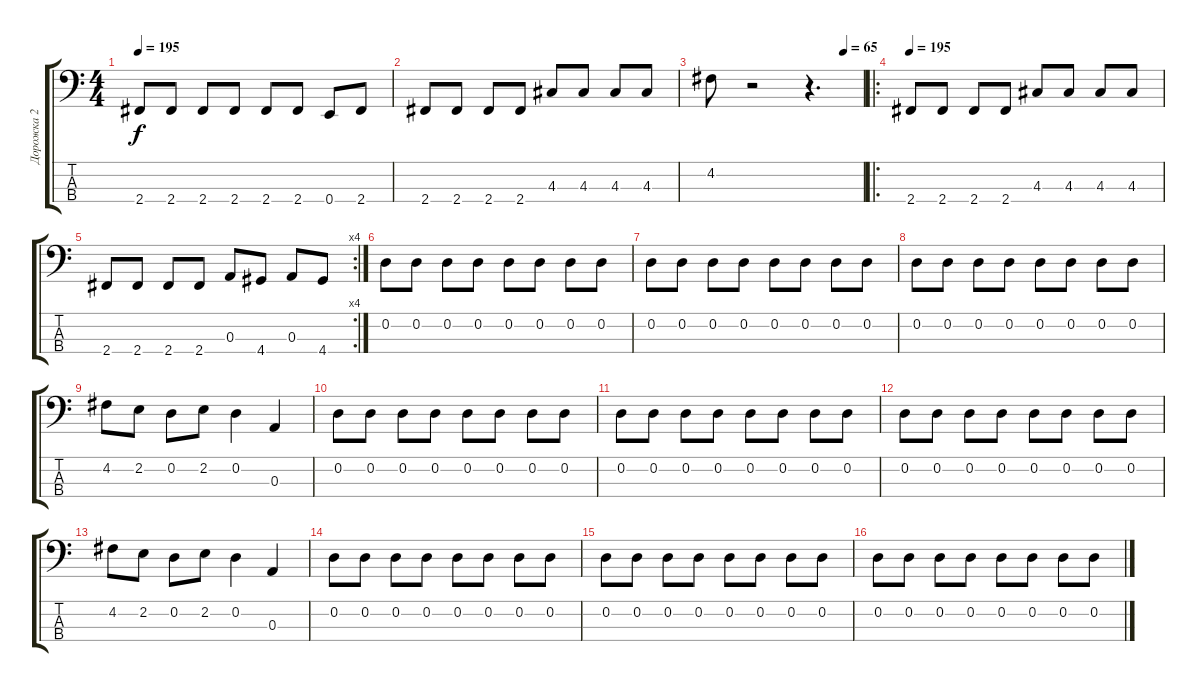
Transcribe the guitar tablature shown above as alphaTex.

\track ("Дорожка 2" "Дорожка 2") {instrument electricbasspick}
\staff {score tabs}
\tuning (G2 D2 A1 E1) {hide}
\ts (4 4)
\tempo 195
\clef f4
\ks c
2.4.8{dy f} 2.4.8 2.4.8 2.4.8 2.4.8 2.4.8 0.4.8 2.4.8 |
2.4.8 2.4.8 2.4.8 2.4.8 4.3.8 4.3.8 4.3.8 4.3.8 |
\tempo (65 0.875)
4.2.8 r.2 r.4{d} |
\ro
\tempo 195
2.4.8 2.4.8 2.4.8 2.4.8 4.3.8 4.3.8 4.3.8 4.3.8 |
\rc 4
2.4.8 2.4.8 2.4.8 2.4.8 0.3.8 4.4.8 0.3.8 4.4.8 |
0.2.8 0.2.8 0.2.8 0.2.8 0.2.8 0.2.8 0.2.8 0.2.8 |
0.2.8 0.2.8 0.2.8 0.2.8 0.2.8 0.2.8 0.2.8 0.2.8 |
0.2.8 0.2.8 0.2.8 0.2.8 0.2.8 0.2.8 0.2.8 0.2.8 |
4.2.8{volume 15} 2.2.8 0.2.8 2.2.8 0.2.4 0.3.4 |
0.2.8 0.2.8 0.2.8 0.2.8 0.2.8 0.2.8 0.2.8 0.2.8 |
0.2.8 0.2.8 0.2.8 0.2.8 0.2.8 0.2.8 0.2.8 0.2.8 |
0.2.8 0.2.8 0.2.8 0.2.8 0.2.8 0.2.8 0.2.8 0.2.8 |
4.2.8{volume 16} 2.2.8 0.2.8 2.2.8 0.2.4 0.3.4 |
0.2.8 0.2.8 0.2.8 0.2.8 0.2.8 0.2.8 0.2.8 0.2.8 |
0.2.8 0.2.8 0.2.8 0.2.8 0.2.8 0.2.8 0.2.8 0.2.8 |
0.2.8 0.2.8 0.2.8 0.2.8 0.2.8 0.2.8 0.2.8 0.2.8
